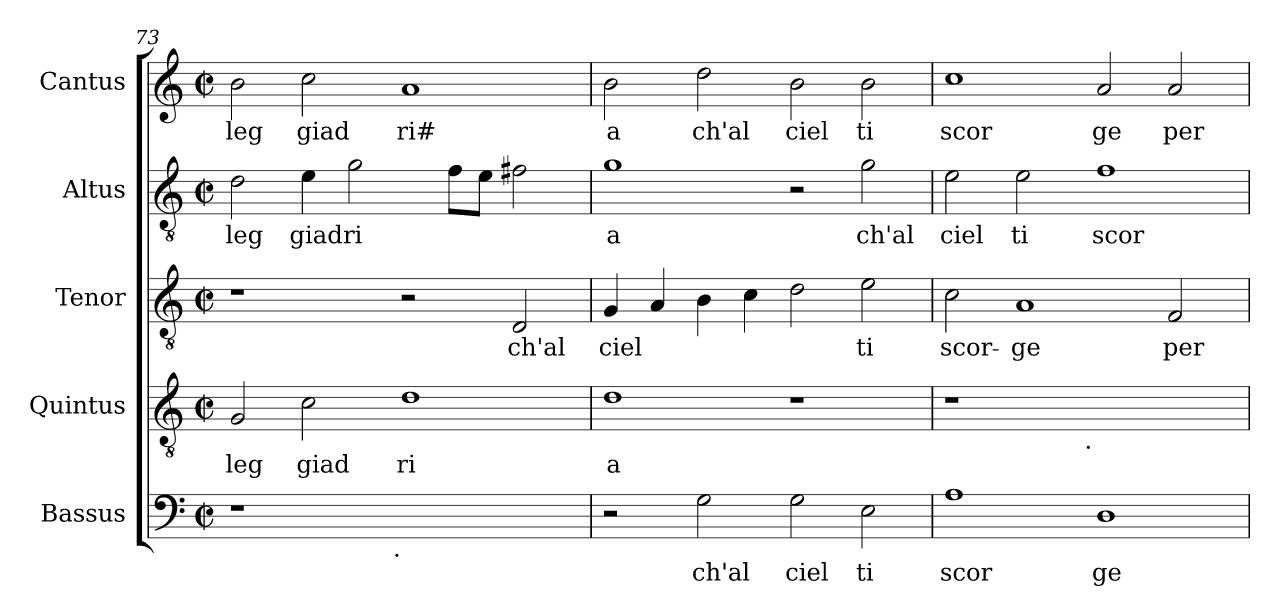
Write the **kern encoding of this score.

**kern	**text	**kern	**text	**kern	**text	**kern	**text	**kern	**text
*part5	*part5	*part4	*part4	*part3	*part3	*part2	*part2	*part1	*part1
*staff5	*staff5	*staff4	*staff4	*staff3	*staff3	*staff2	*staff2	*staff1	*staff1
*I"Bassus	*	*I"Quintus	*	*I"Tenor	*	*I"Altus	*	*I"Cantus	*
*clefF4	*	*clefGv2	*	*clefGv2	*	*clefGv2	*	*clefG2	*
*k[]	*	*k[]	*	*k[]	*	*k[]	*	*k[]	*
*C:	*	*C:	*	*C:	*	*C:	*	*C:	*
*M2/2	*	*M2/2	*	*M2/2	*	*M2/2	*	*M2/2	*
*met(c|)	*	*met(c|)	*	*met(c|)	*	*met(c|)	*	*met(c|)	*
=73	=73	=73	=73	=73	=73	=73	=73	=73	=73
!	!	!	!LO:LY:b	!	!	!	!LO:LY:b:cj	!	!LO:LY:b:cj
*^	*	*	*	*	*	*	*	*	*
1r	2ryy	.	2G/	leg	1r	.	2d\	leg	2b\	leg
!	!	!	!	!LO:LY:b	!	!	!	!LO:LY:b:cj	!	!LO:LY:b:cj
.	4ryy	.	2c\	giad	.	.	4e\	giad	2cc\	giad
!	!	!	!	!	!	!	!	!LO:LY:b:cj	!	!
.	8...ryy	.	.	.	.	.	2g\	ri	.	.
!	!LO:TX:b:t=.	!	!	!	!	!	!	!	!	!
.	1ryy	.	.	.	.	.	.	.	.	.
!	!	!	!	!LO:LY:b	!	!	!	!	!	!LO:LY:b:cj
1ryy	.	.	1d	ri	2r	.	.	.	1a	ri#
!	!	!	!	!	!	!	!	!LO:LY:b:cj	!	!
.	.	.	.	.	.	.	8f\L	.	.	.
!	!	!	!	!	!	!	!	!LO:LY:b:cj	!	!
.	.	.	.	.	.	.	8e\J	.	.	.
!	!	!	!	!	!	!LO:LY:b:cj	!	!LO:LY:b:cj	!	!
.	.	.	.	.	2D/	ch'al	2f#\	.	.	.
.	64ryy	.	.	.	.	.	.	.	.	.
=74	=74	=74	=74	=74	=74	=74	=74	=74	=74	=74
!	!	!	!	!LO:LY:b	!	!LO:LY:b:cj	!	!LO:LY:b:cj	!	!LO:LY:b:cj
*v	*v	*	*	*	*	*	*	*	*	*
2r	.	1d	a	4G/	ciel	1g	a	2b\	a
!	!	!	!	!	!LO:LY:b:cj	!	!	!	!
.	.	.	.	4A/	.	.	.	.	.
!	!LO:LY:b:cj	!	!	!	!LO:LY:b:cj	!	!	!	!LO:LY:b:cj
2G\	ch'al	.	.	4B\	.	.	.	2dd\	ch'al
!	!	!	!	!	!LO:LY:b:cj	!	!	!	!
.	.	.	.	4c\	.	.	.	.	.
!	!LO:LY:b:cj	!	!	!	!LO:LY:b:cj	!	!	!	!LO:LY:b:cj
2G\	ciel	1r	.	2d\	.	2r	.	2b\	ciel
!	!LO:LY:b:cj	!	!	!	!LO:LY:b:cj	!	!LO:LY:b:cj	!	!LO:LY:b:cj
2E\	ti	.	.	2e\	ti	2g\	ch'al	2b\	ti
=75	=75	=75	=75	=75	=75	=75	=75	=75	=75
!	!LO:LY:b:cj	!	!	!	!LO:LY:b:cj	!	!LO:LY:b:cj	!	!LO:LY:b:cj
*	*	*^	*	*	*	*	*	*	*
1A	scor	1r	2ryy	.	2c\	scor-	2e\	ciel	1cc	scor
!	!	!	!	!	!	!LO:LY:b:cj	!	!LO:LY:b:cj	!	!
.	.	.	4...ryy	.	1A	-ge	2e\	ti	.	.
!	!	!	!LO:TX:b:t=.	!	!	!	!	!	!	!
.	.	.	1ryy	.	.	.	.	.	.	.
!	!LO:LY:b:cj	!	!	!	!	!	!	!LO:LY:b:cj	!	!LO:LY:b:cj
1D	ge	1ryy	.	.	.	.	1f	scor	2a/	ge
!	!	!	!	!	!	!LO:LY:b:cj	!	!	!	!LO:LY:b:cj
.	.	.	.	.	2F/	per	.	.	2a/	per
.	.	.	32ryy	.	.	.	.	.	.	.
*	*	*v	*v	*	*	*	*	*	*	*
=	=	=	=	=	=	=	=	=	=
*-	*-	*-	*-	*-	*-	*-	*-	*-	*-
